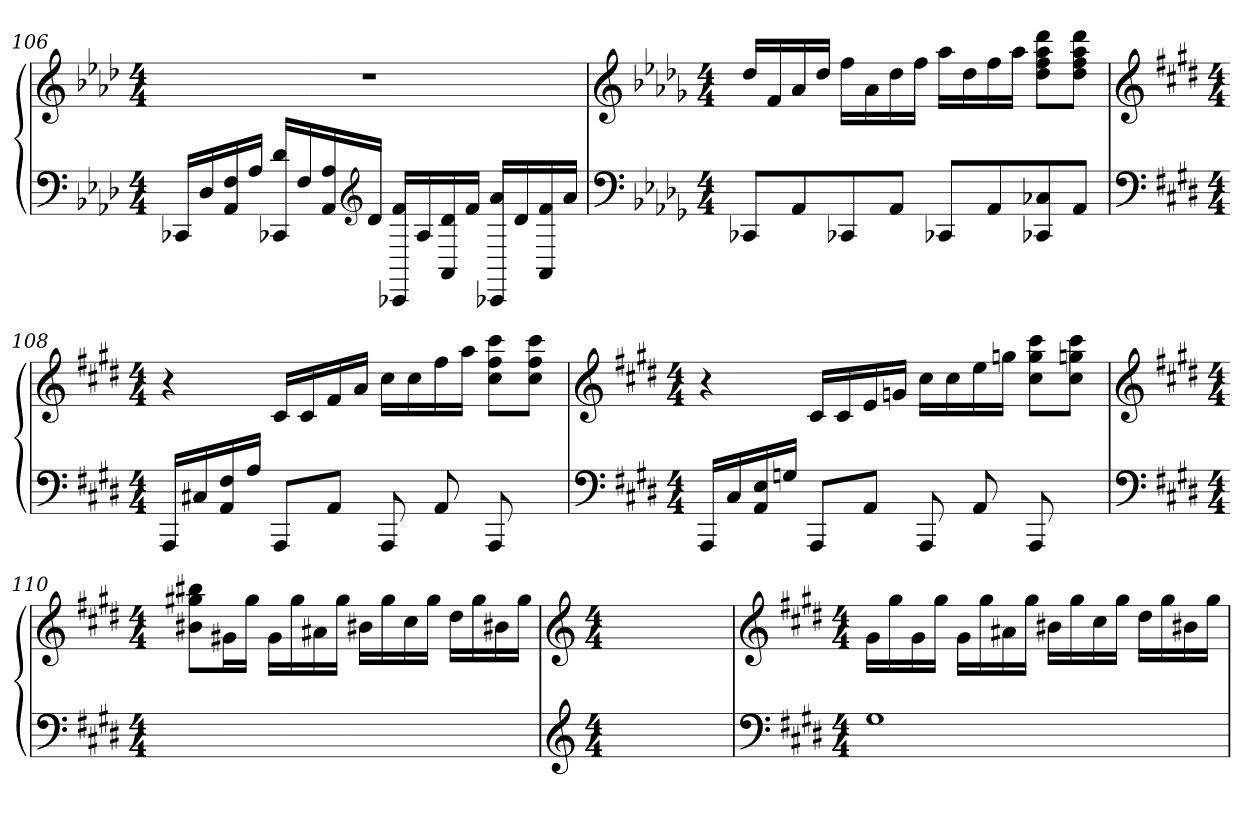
**kern	**kern
*part2	*part1
*staff2	*staff1
*clefF4	*clefG2
*k[b-e-a-d-]	*k[b-e-a-d-]
*M4/4	*M4/4
=106	=106
16CC-X/LL	1r
16D-/	.
16F/ 16AA-	.
16A-/JJ	.
16d-/ 16CC-XLL	.
16F/	.
16A-/ 16AA-	.
*clefG2	*
16d-/JJ	.
16f/ 16CC-XLL	.
16A-/	.
16d-/ 16AA-	.
16f/JJ	.
16a-/ 16CC-XLL	.
16d-/	.
16f/ 16AA-	.
16a-/JJ	.
=107	=107
*clefF4	*clefG2
*k[b-e-a-d-g-]	*k[b-e-a-d-g-]
*M4/4	*M4/4
8CC-X/L	16dd-/LL
.	16f/
8AA-/	16a-/
.	16dd-/JJ
8CC-X/	16ff\LL
.	16a-\
8AA-/J	16dd-\
.	16ff\JJ
8CC-X/L	16aa-\LL
.	16dd-\
8AA-/	16ff\
.	16aa-\JJ
8C-X/ 8CC-X	8ddd-\ 8aa- 8ff 8dd-L
8AA-/J	8ddd-\ 8aa- 8ff 8dd-J
=108	=108
*clefF4	*clefG2
*k[f#c#g#d#]	*k[f#c#g#d#]
*M4/4	*M4/4
16AAA/LL	4r
16C#X/	.
16F#/ 16AA	.
16A/JJ	.
8AAA/L	16c#/LL
.	16c#/
8AA/J	16f#/
.	16a/JJ
8AAA/L	16cc#\LL
.	16cc#\
8AA/	16ff#\
.	16aa\JJ
8AAA/	8ccc#\ 8ff# 8cc#L
8ryy	8ccc#\ 8ff# 8cc#J
=109	=109
*clefF4	*clefG2
*k[f#c#g#d#]	*k[f#c#g#d#]
*M4/4	*M4/4
16AAA/LL	4r
16C#/	.
16E/ 16AA	.
16Gn/JJ	.
8AAA/L	16c#/LL
.	16c#/
8AA/J	16e/
.	16gn/JJ
8AAA/L	16cc#\LL
.	16cc#\
8AA/	16ee\
.	16ggn\JJ
8AAA/	8ccc#\ 8gg 8cc#L
8ryy	8ccc#\ 8ggn 8cc#J
=110	=110
*clefF4	*clefG2
*k[f#c#g#d#]	*k[f#c#g#d#]
*M4/4	*M4/4
1ryy	8bb#X\ 8gg#X 8b#XL
.	16g#X\L
.	16gg#\JJ
.	16g#\LL
.	16gg#\
.	16a#X\
.	16gg#\JJ
.	16b#X\LL
.	16gg#\
.	16cc#\
.	16gg#\JJ
.	16dd#\LL
.	16gg#\
.	16b#X\
.	16gg#\JJ
=111	=111
*clefG2	*clefG2
*M4/4	*M4/4
1ryy	1ryy
=112	=112
*clefF4	*clefG2
*k[f#c#g#d#]	*k[f#c#g#d#]
*M4/4	*M4/4
1G#	16g#\LL
.	16gg#\
.	16g#\
.	16gg#\JJ
.	16g#\LL
.	16gg#\
.	16a#X\
.	16gg#\JJ
.	16b#X\LL
.	16gg#\
.	16cc#\
.	16gg#\JJ
.	16dd#\LL
.	16gg#\
.	16b#X\
.	16gg#\JJ
=	=
*-	*-
